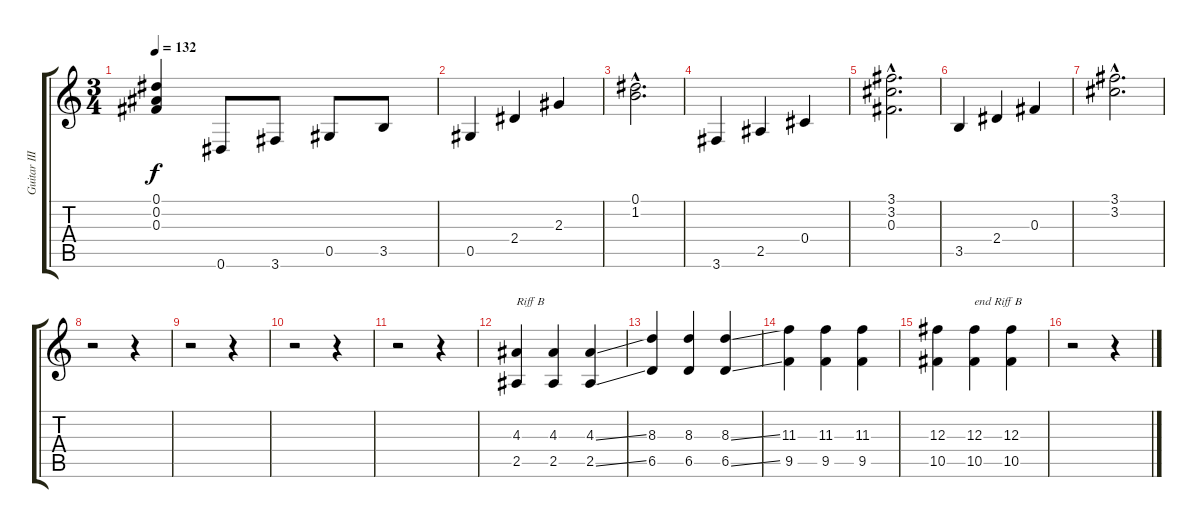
\track ("Guitar III" "Guitar III") {instrument acousticguitarsteel}
\staff {score tabs}
\tuning (Eb4 Bb3 Gb3 Db3 Ab2 Eb2) {hide}
\ts (3 4)
\tempo 132
\clef g2
\ks c
(0.1 0.2 0.3).4{dy f} 0.6.8 3.6.8 0.5.8 3.5.8 |
0.5.4 2.4.4 2.3.4 |
(0.1{hac} 1.2{hac}).2{d} |
3.6.4 2.5.4 0.4.4 |
(3.1{hac} 3.2{hac} 0.3{hac}).2{d} |
3.5.4 2.4.4 0.3.4 |
(3.1{hac} 3.2{hac}).2{d} |
r.2 r.4 |
r.2 r.4 |
r.2 r.4 |
r.2 r.4 |
(4.3 2.5).4{txt "Riff B"} (4.3 2.5).4 (4.3{ss} 2.5{ss}).4 |
(8.3 6.5).4 (8.3 6.5).4 (8.3{ss} 6.5{ss}).4 |
(11.3 9.5).4 (11.3 9.5).4 (11.3 9.5).4 |
(12.3 10.5).4 (12.3 10.5).4{txt "end Riff B"} (12.3 10.5).4 |
r.2 r.4
